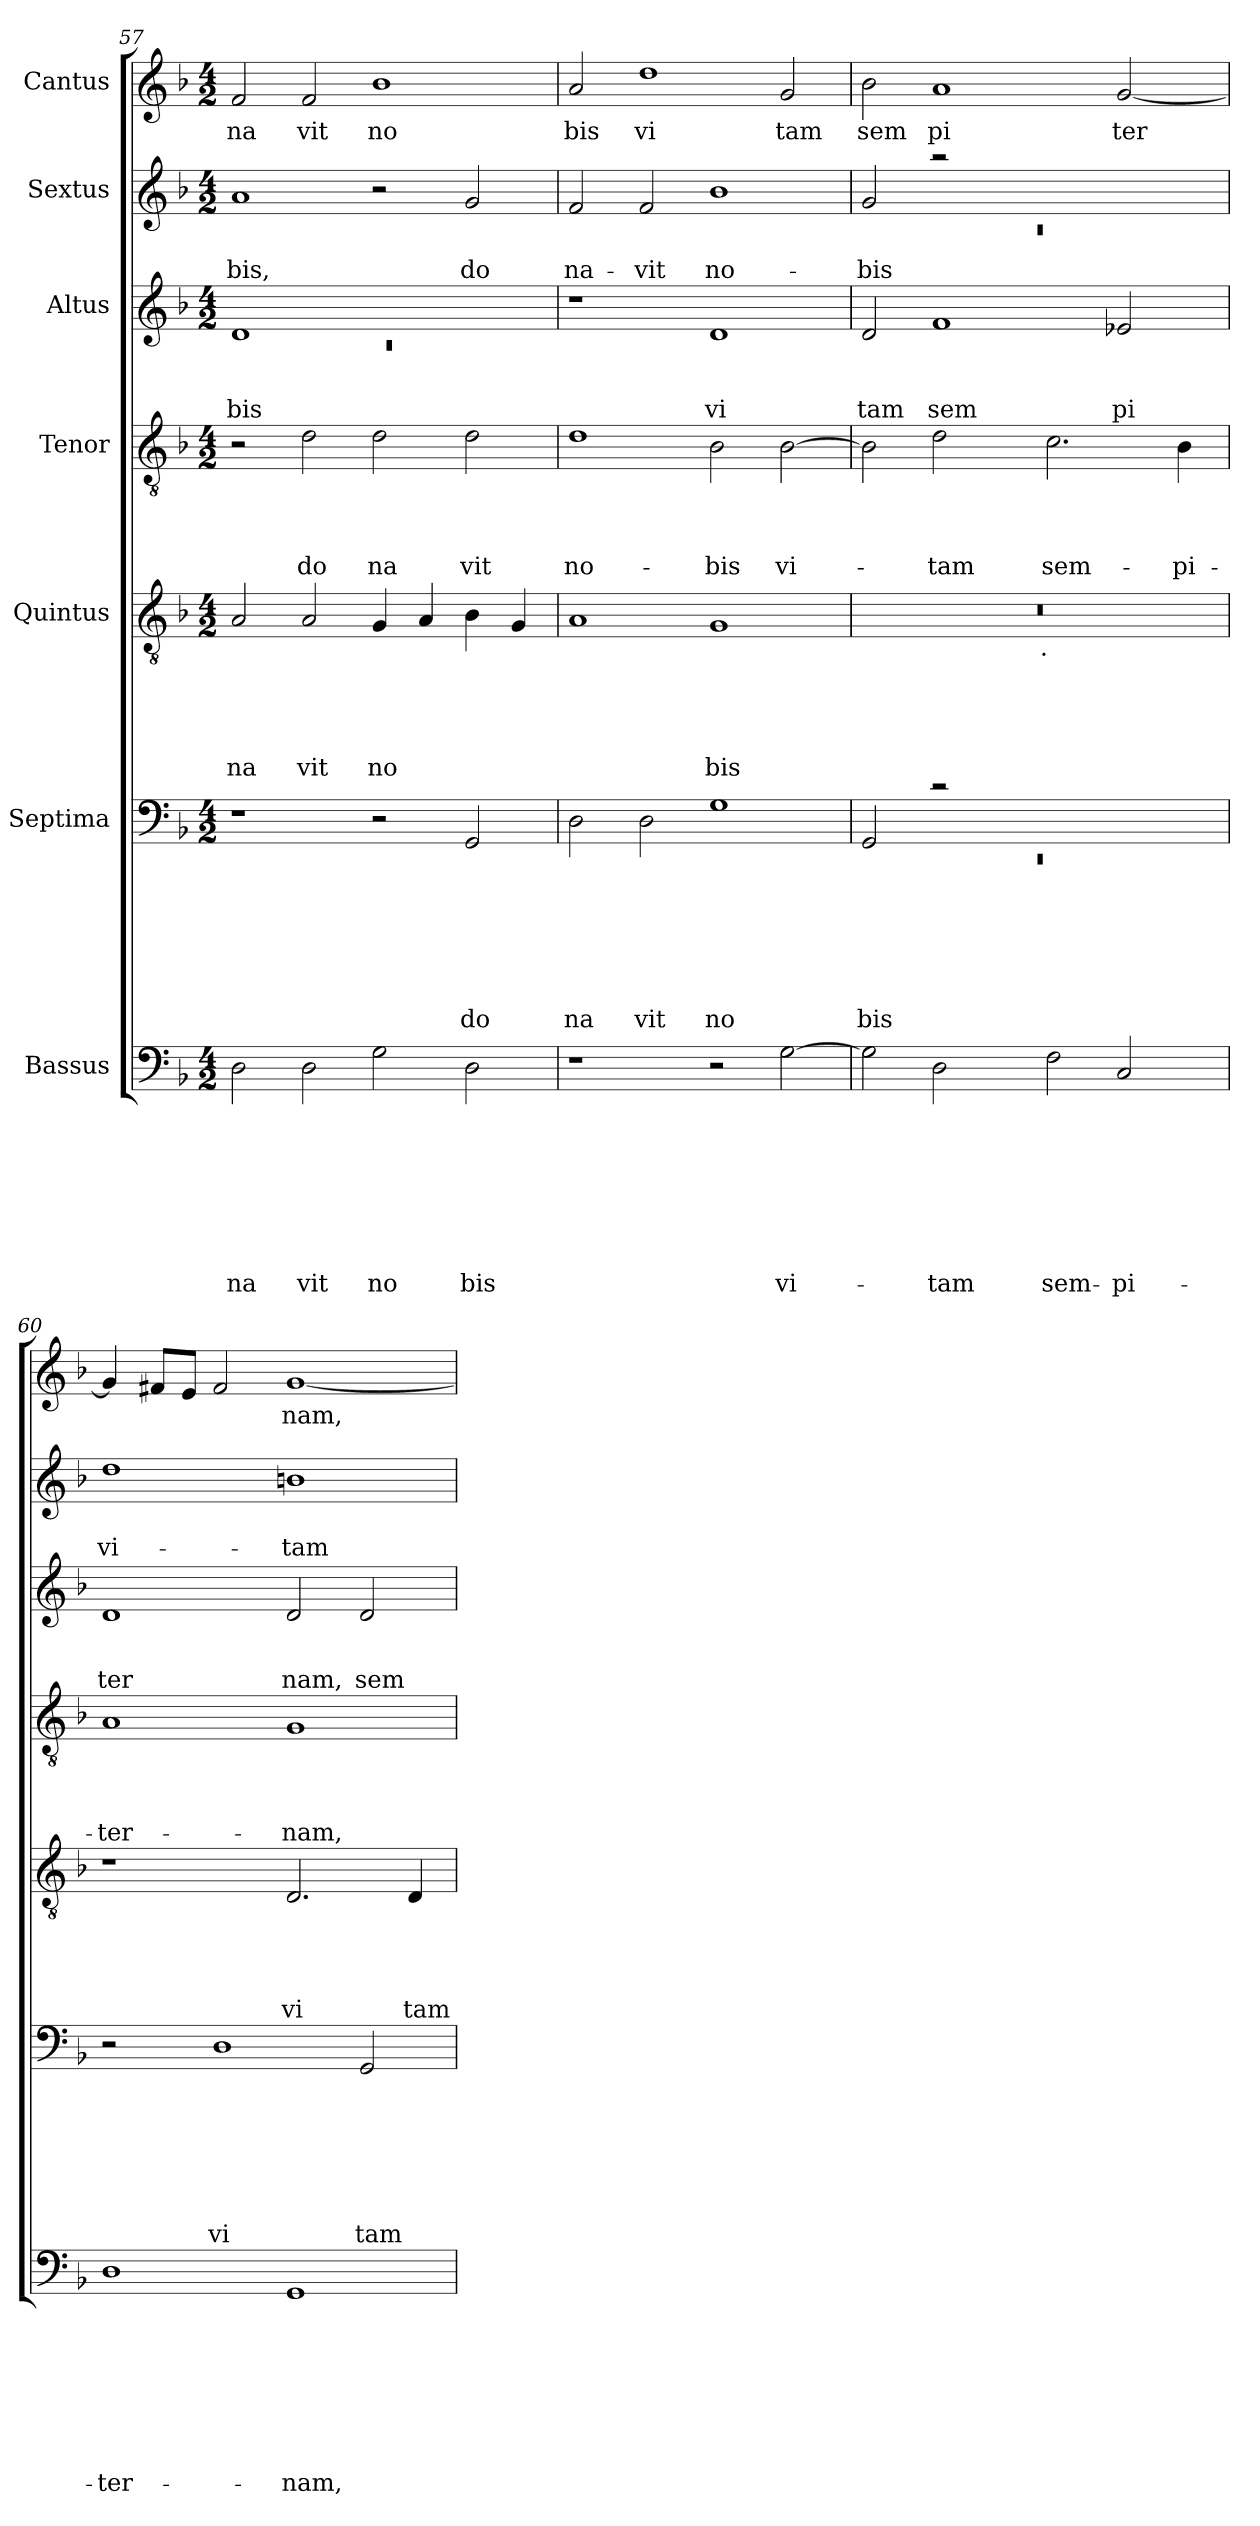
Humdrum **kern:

**kern	**text	**text	**text	**text	**text	**text	**text	**text	**kern	**text	**text	**text	**text	**text	**text	**text	**kern	**text	**text	**text	**text	**text	**kern	**text	**text	**text	**text	**kern	**text	**text	**text	**kern	**text	**text	**kern	**text
*part7	*part7	*part7	*part7	*part7	*part7	*part7	*part7	*part7	*part6	*part6	*part6	*part6	*part6	*part6	*part6	*part6	*part5	*part5	*part5	*part5	*part5	*part5	*part4	*part4	*part4	*part4	*part4	*part3	*part3	*part3	*part3	*part2	*part2	*part2	*part1	*part1
*staff7	*staff7	*staff7	*staff7	*staff7	*staff7	*staff7	*staff7	*staff7	*staff6	*staff6	*staff6	*staff6	*staff6	*staff6	*staff6	*staff6	*staff5	*staff5	*staff5	*staff5	*staff5	*staff5	*staff4	*staff4	*staff4	*staff4	*staff4	*staff3	*staff3	*staff3	*staff3	*staff2	*staff2	*staff2	*staff1	*staff1
*I"Bassus	*	*	*	*	*	*	*	*	*I"Septima	*	*	*	*	*	*	*	*I"Quintus	*	*	*	*	*	*I"Tenor	*	*	*	*	*I"Altus	*	*	*	*I"Sextus	*	*	*I"Cantus	*
*clefF4	*	*	*	*	*	*	*	*	*clefF4	*	*	*	*	*	*	*	*clefGv2	*	*	*	*	*	*clefGv2	*	*	*	*	*clefG2	*	*	*	*clefG2	*	*	*clefG2	*
*ITrd-3c-5	*	*	*	*	*	*	*	*	*ITrd-3c-5	*	*	*	*	*	*	*	*ITrd-3c-5	*	*	*	*	*	*ITrd-3c-5	*	*	*	*	*ITrd-3c-5	*	*	*	*	*	*	*ITrd-3c-5	*
*k[b-e-]	*	*	*	*	*	*	*	*	*k[b-e-]	*	*	*	*	*	*	*	*k[b-e-]	*	*	*	*	*	*k[b-e-]	*	*	*	*	*k[b-e-]	*	*	*	*k[b-]	*	*	*k[b-e-]	*
*B-:	*	*	*	*	*	*	*	*	*B-:	*	*	*	*	*	*	*	*B-:	*	*	*	*	*	*B-:	*	*	*	*	*B-:	*	*	*	*F:	*	*	*B-:	*
*M4/2	*	*	*	*	*	*	*	*	*M4/2	*	*	*	*	*	*	*	*M4/2	*	*	*	*	*	*M4/2	*	*	*	*	*M4/2	*	*	*	*M4/2	*	*	*M4/2	*
=57	=57	=57	=57	=57	=57	=57	=57	=57	=57	=57	=57	=57	=57	=57	=57	=57	=57	=57	=57	=57	=57	=57	=57	=57	=57	=57	=57	=57	=57	=57	=57	=57	=57	=57	=57	=57
*	*	*	*	*	*	*	*	*	*	*	*	*	*	*	*	*	*	*	*	*	*	*	*	*	*	*	*	*^	*	*	*	*	*	*	*	*
!	!	!	!	!	!	!	!	!LO:LY:b	!	!	!	!	!	!	!	!	!	!	!	!	!	!LO:LY:b	!	!	!	!	!	!	!LO:N:vis=1	!	!	!LO:LY:b	!	!	!LO:LY:b	!	!LO:LY:b
2G\	.	.	.	.	.	.	.	na	1r	.	.	.	.	.	.	.	2d/	.	.	.	.	na	2r	.	.	.	.	1g	0rc	.	.	bis	1a	.	bis,	2b-/	na
!	!	!	!	!	!	!	!	!LO:LY:b	!	!	!	!	!	!	!	!	!	!	!	!	!	!LO:LY:b	!	!	!	!	!LO:LY:b	!	!	!	!	!	!	!	!	!	!LO:LY:b
2G\	.	.	.	.	.	.	.	vit	.	.	.	.	.	.	.	.	2d/	.	.	.	.	vit	2g\	.	.	.	do	.	.	.	.	.	.	.	.	2b-/	vit
!	!	!	!	!	!	!	!	!LO:LY:b	!	!	!	!	!	!	!	!	!	!	!	!	!	!LO:LY:b	!	!	!	!	!LO:LY:b	!	!	!	!	!	!	!	!	!	!LO:LY:b
2c\	.	.	.	.	.	.	.	no	2r	.	.	.	.	.	.	.	4c/	.	.	.	.	no	2g\	.	.	.	na	1ryy	.	.	.	.	2r	.	.	1ee-	no
.	.	.	.	.	.	.	.	.	.	.	.	.	.	.	.	.	4d/	.	.	.	.	.	.	.	.	.	.	.	.	.	.	.	.	.	.	.	.
!	!	!	!	!	!	!	!	!LO:LY:b	!	!	!	!	!	!	!	!LO:LY:b	!	!	!	!	!	!	!	!	!	!	!LO:LY:b	!	!	!	!	!	!	!	!LO:LY:b	!	!
2G\	.	.	.	.	.	.	.	bis	2C/	.	.	.	.	.	.	do	4e-\	.	.	.	.	.	2g\	.	.	.	vit	.	.	.	.	.	2g/	.	do	.	.
.	.	.	.	.	.	.	.	.	.	.	.	.	.	.	.	.	4c/	.	.	.	.	.	.	.	.	.	.	.	.	.	.	.	.	.	.	.	.
*	*	*	*	*	*	*	*	*	*	*	*	*	*	*	*	*	*	*	*	*	*	*	*	*	*	*	*	*v	*v	*	*	*	*	*	*	*	*
!!LO:LB:g=z
=58	=58	=58	=58	=58	=58	=58	=58	=58	=58	=58	=58	=58	=58	=58	=58	=58	=58	=58	=58	=58	=58	=58	=58	=58	=58	=58	=58	=58	=58	=58	=58	=58	=58	=58	=58	=58
!	!	!	!	!	!	!	!	!	!	!	!	!	!	!	!	!LO:LY:b	!	!	!	!	!	!	!	!	!	!	!LO:LY:b	!	!	!	!	!	!	!LO:LY:b	!	!LO:LY:b
1r	.	.	.	.	.	.	.	.	2G\	.	.	.	.	.	.	na	1d	.	.	.	.	.	1g	.	.	.	no-	1r	.	.	.	2f/	.	na-	2dd/	bis
!	!	!	!	!	!	!	!	!	!	!	!	!	!	!	!	!LO:LY:b	!	!	!	!	!	!	!	!	!	!	!	!	!	!	!	!	!	!LO:LY:b	!	!LO:LY:b
.	.	.	.	.	.	.	.	.	2G\	.	.	.	.	.	.	vit	.	.	.	.	.	.	.	.	.	.	.	.	.	.	.	2f/	.	-vit	1gg	vi
!	!	!	!	!	!	!	!	!	!	!	!	!	!	!	!	!LO:LY:b	!	!	!	!	!	!LO:LY:b	!	!	!	!	!LO:LY:b	!	!	!	!LO:LY:b	!	!	!LO:LY:b	!	!
2r	.	.	.	.	.	.	.	.	1c	.	.	.	.	.	.	no	1c	.	.	.	.	bis	2e-\	.	.	.	-bis	1g	.	.	vi	1b-	.	no-	.	.
!	!	!	!	!	!	!	!	!LO:LY:b	!	!	!	!	!	!	!	!	!	!	!	!	!	!	!	!	!	!	!LO:LY:b	!	!	!	!	!	!	!	!	!LO:LY:b
[>2c\	.	.	.	.	.	.	.	vi-	.	.	.	.	.	.	.	.	.	.	.	.	.	.	[>2e-\	.	.	.	vi-	.	.	.	.	.	.	.	2cc/	tam
=59	=59	=59	=59	=59	=59	=59	=59	=59	=59	=59	=59	=59	=59	=59	=59	=59	=59	=59	=59	=59	=59	=59	=59	=59	=59	=59	=59	=59	=59	=59	=59	=59	=59	=59	=59	=59
*	*	*	*	*	*	*	*	*	*^	*	*	*	*	*	*	*	*	*	*	*	*	*	*	*	*	*	*	*	*	*	*	*^	*	*	*	*
!	!	!	!	!	!	!	!	!	!	!LO:N:vis=1	!	!	!	!	!	!	!LO:LY:b	!	!	!	!	!	!	!	!	!	!	!	!	!	!	!LO:LY:b	!	!LO:N:vis=1	!	!LO:LY:b	!	!LO:LY:b
*	*	*	*	*	*	*	*	*	*	*	*	*	*	*	*	*	*	*^	*	*	*	*	*	*	*	*	*	*	*	*	*	*	*	*	*	*	*	*
2c\]	.	.	.	.	.	.	.	.	2C/	0rEE	.	.	.	.	.	.	bis	0r	3%2ryy	.	.	.	.	.	2e-\]	.	.	.	.	2g/	.	.	tam	2g/	0rc	.	-bis	2ee-\	sem
!	!	!	!	!	!	!	!	!LO:LY:b	!	!	!	!	!	!	!	!	!	!	!	!	!	!	!	!	!	!	!	!	!LO:LY:b	!	!	!	!LO:LY:b	!	!	!	!	!	!LO:LY:b
2G\	.	.	.	.	.	.	.	-tam	2rc	.	.	.	.	.	.	.	.	.	.	.	.	.	.	.	2g\	.	.	.	-tam	1b-	.	.	sem	2raa	.	.	.	1dd	pi
.	.	.	.	.	.	.	.	.	.	.	.	.	.	.	.	.	.	.	6ryy	.	.	.	.	.	.	.	.	.	.	.	.	.	.	.	.	.	.	.	.
.	.	.	.	.	.	.	.	.	.	.	.	.	.	.	.	.	.	.	12...ryy	.	.	.	.	.	.	.	.	.	.	.	.	.	.	.	.	.	.	.	.
!	!	!	!	!	!	!	!	!	!	!	!	!	!	!	!	!	!	!	!LO:TX:b:t=.	!	!	!	!	!	!	!	!	!	!	!	!	!	!	!	!	!	!	!	!
.	.	.	.	.	.	.	.	.	.	.	.	.	.	.	.	.	.	.	3%2ryy	.	.	.	.	.	.	.	.	.	.	.	.	.	.	.	.	.	.	.	.
!	!	!	!	!	!	!	!	!LO:LY:b	!	!	!	!	!	!	!	!	!	!	!	!	!	!	!	!	!	!	!	!	!LO:LY:b	!	!	!	!	!	!	!	!	!	!
2B-\	.	.	.	.	.	.	.	sem-	1ryy	.	.	.	.	.	.	.	.	.	.	.	.	.	.	.	2.f\	.	.	.	sem-	.	.	.	.	1ryy	.	.	.	.	.
!	!	!	!	!	!	!	!	!LO:LY:b	!	!	!	!	!	!	!	!	!	!	!	!	!	!	!	!	!	!	!	!	!	!	!	!	!LO:LY:b	!	!	!	!	!	!LO:LY:b
2F/	.	.	.	.	.	.	.	-pi-	.	.	.	.	.	.	.	.	.	.	.	.	.	.	.	.	.	.	.	.	.	2a-X/	.	.	pi	.	.	.	.	[<2cc/	ter
.	.	.	.	.	.	.	.	.	.	.	.	.	.	.	.	.	.	.	3ryy	.	.	.	.	.	.	.	.	.	.	.	.	.	.	.	.	.	.	.	.
!	!	!	!	!	!	!	!	!	!	!	!	!	!	!	!	!	!	!	!	!	!	!	!	!	!	!	!	!	!LO:LY:b	!	!	!	!	!	!	!	!	!	!
.	.	.	.	.	.	.	.	.	.	.	.	.	.	.	.	.	.	.	.	.	.	.	.	.	4e-\	.	.	.	-pi-	.	.	.	.	.	.	.	.	.	.
.	.	.	.	.	.	.	.	.	.	.	.	.	.	.	.	.	.	.	96ryy	.	.	.	.	.	.	.	.	.	.	.	.	.	.	.	.	.	.	.	.
=60	=60	=60	=60	=60	=60	=60	=60	=60	=60	=60	=60	=60	=60	=60	=60	=60	=60	=60	=60	=60	=60	=60	=60	=60	=60	=60	=60	=60	=60	=60	=60	=60	=60	=60	=60	=60	=60	=60	=60
!	!	!	!	!	!	!	!	!LO:LY:b	!	!	!	!	!	!	!	!	!	!	!	!	!	!	!	!	!	!	!	!	!LO:LY:b	!	!	!	!LO:LY:b	!	!	!	!LO:LY:b	!	!
*	*	*	*	*	*	*	*	*	*v	*v	*	*	*	*	*	*	*	*	*	*	*	*	*	*	*	*	*	*	*	*	*	*	*	*v	*v	*	*	*	*
*	*	*	*	*	*	*	*	*	*	*	*	*	*	*	*	*	*v	*v	*	*	*	*	*	*	*	*	*	*	*	*	*	*	*	*	*	*	*
1G	.	.	.	.	.	.	.	-ter-	2r	.	.	.	.	.	.	.	1r	.	.	.	.	.	1d	.	.	.	-ter-	1g	.	.	ter	1dd	.	vi-	4cc/]	.
.	.	.	.	.	.	.	.	.	.	.	.	.	.	.	.	.	.	.	.	.	.	.	.	.	.	.	.	.	.	.	.	.	.	.	8b/L	.
.	.	.	.	.	.	.	.	.	.	.	.	.	.	.	.	.	.	.	.	.	.	.	.	.	.	.	.	.	.	.	.	.	.	.	8a/J	.
!	!	!	!	!	!	!	!	!	!	!	!	!	!	!	!	!LO:LY:b	!	!	!	!	!	!	!	!	!	!	!	!	!	!	!	!	!	!	!	!
.	.	.	.	.	.	.	.	.	1G	.	.	.	.	.	.	vi	.	.	.	.	.	.	.	.	.	.	.	.	.	.	.	.	.	.	2b/	.
!	!	!	!	!	!	!	!	!LO:LY:b	!	!	!	!	!	!	!	!	!	!	!	!	!	!LO:LY:b	!	!	!	!	!LO:LY:b	!	!	!	!LO:LY:b	!	!	!LO:LY:b	!	!LO:LY:b
1C	.	.	.	.	.	.	.	-nam,	.	.	.	.	.	.	.	.	2.G/	.	.	.	.	vi	1c	.	.	.	-nam,	2g/	.	.	nam,	1bn	.	-tam	[<1cc	nam,
!	!	!	!	!	!	!	!	!	!	!	!	!	!	!	!	!LO:LY:b	!	!	!	!	!	!	!	!	!	!	!	!	!	!	!LO:LY:b	!	!	!	!	!
.	.	.	.	.	.	.	.	.	2C/	.	.	.	.	.	.	tam	.	.	.	.	.	.	.	.	.	.	.	2g/	.	.	sem	.	.	.	.	.
!	!	!	!	!	!	!	!	!	!	!	!	!	!	!	!	!	!	!	!	!	!	!LO:LY:b	!	!	!	!	!	!	!	!	!	!	!	!	!	!
.	.	.	.	.	.	.	.	.	.	.	.	.	.	.	.	.	4G/	.	.	.	.	tam	.	.	.	.	.	.	.	.	.	.	.	.	.	.
=	=	=	=	=	=	=	=	=	=	=	=	=	=	=	=	=	=	=	=	=	=	=	=	=	=	=	=	=	=	=	=	=	=	=	=	=
*-	*-	*-	*-	*-	*-	*-	*-	*-	*-	*-	*-	*-	*-	*-	*-	*-	*-	*-	*-	*-	*-	*-	*-	*-	*-	*-	*-	*-	*-	*-	*-	*-	*-	*-	*-	*-
